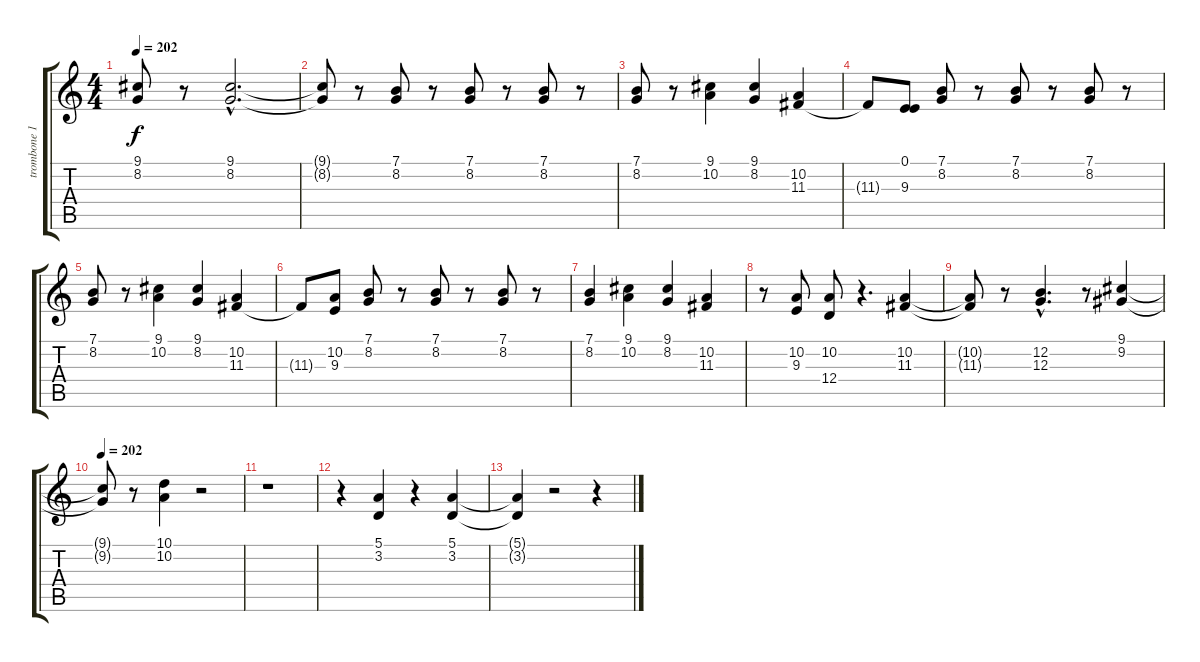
\track ("trombone 1" "trombone 1") {instrument brasssection}
\staff {score tabs}
\tuning (E4 B3 G3 D3 A2 E2) {hide}
\ts (4 4)
\tempo 202
\clef g2
\ks c
(9.1 8.2).8{dy f} r.8 (9.1{hac} 8.2{hac}).2{d} |
(9.1{t} 8.2{t}).8 r.8 (7.1 8.2).8 r.8 (7.1 8.2).8 r.8 (7.1 8.2).8 r.8 |
(7.1 8.2).8 r.8 (9.1 10.2).4 (9.1 8.2).4 (10.2 11.3).4 |
11.3{t}.8 (0.1 9.3).8 (7.1 8.2).8 r.8 (7.1 8.2).8 r.8 (7.1 8.2).8 r.8 |
(7.1 8.2).8 r.8 (9.1 10.2).4 (9.1 8.2).4 (10.2 11.3).4 |
11.3{t}.8 (10.2 9.3).8 (7.1 8.2).8 r.8 (7.1 8.2).8 r.8 (7.1 8.2).8 r.8 |
(7.1 8.2).4 (9.1 10.2).4 (9.1 8.2).4 (10.2 11.3).4 |
r.8 (10.2 9.3).8 (10.2 12.4).8 r.4{d} (10.2 11.3).4 |
(10.2{t} 11.3{t}).8 r.8 (12.2{hac} 12.3{hac}).4{d} r.8 (9.1 9.2).4 |
\tempo 202
(9.1{t} 9.2{t}).8 r.8 (10.1 10.2).4 r.2 |
r.1 |
r.4 (5.1 3.2).4 r.4 (5.1 3.2).4 |
(5.1{t} 3.2{t}).4 r.2 r.4
